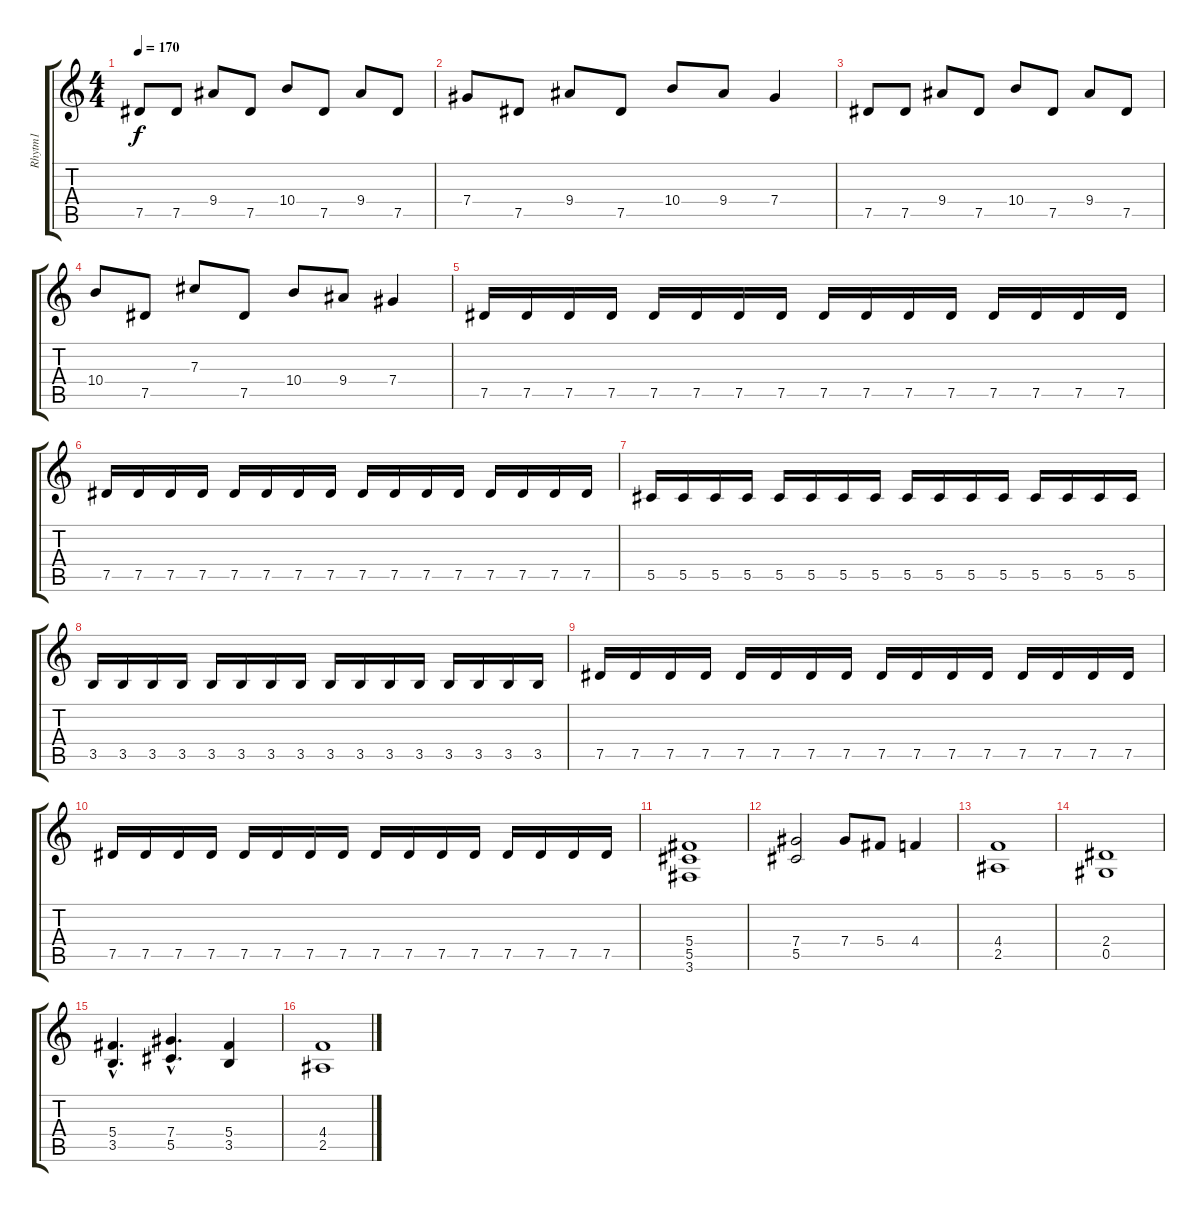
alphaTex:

\track ("Rhytm1" "Rhytm1") {instrument overdrivenguitar}
\staff {score tabs}
\tuning (Eb4 Bb3 Gb3 Db3 Ab2 Eb2) {hide}
\ts (4 4)
\tempo 170
\clef g2
\ks c
7.5.8{dy f} 7.5.8 9.4.8 7.5.8 10.4.8 7.5.8 9.4.8 7.5.8 |
7.4.8 7.5.8 9.4.8 7.5.8 10.4.8 9.4.8 7.4.4 |
7.5.8 7.5.8 9.4.8 7.5.8 10.4.8 7.5.8 9.4.8 7.5.8 |
10.4.8 7.5.8 7.3.8 7.5.8 10.4.8 9.4.8 7.4.4 |
7.5.16 7.5.16 7.5.16 7.5.16 7.5.16 7.5.16 7.5.16 7.5.16 7.5.16 7.5.16 7.5.16 7.5.16 7.5.16 7.5.16 7.5.16 7.5.16 |
7.5.16 7.5.16 7.5.16 7.5.16 7.5.16 7.5.16 7.5.16 7.5.16 7.5.16 7.5.16 7.5.16 7.5.16 7.5.16 7.5.16 7.5.16 7.5.16 |
5.5.16 5.5.16 5.5.16 5.5.16 5.5.16 5.5.16 5.5.16 5.5.16 5.5.16 5.5.16 5.5.16 5.5.16 5.5.16 5.5.16 5.5.16 5.5.16 |
3.5.16 3.5.16 3.5.16 3.5.16 3.5.16 3.5.16 3.5.16 3.5.16 3.5.16 3.5.16 3.5.16 3.5.16 3.5.16 3.5.16 3.5.16 3.5.16 |
7.5.16 7.5.16 7.5.16 7.5.16 7.5.16 7.5.16 7.5.16 7.5.16 7.5.16 7.5.16 7.5.16 7.5.16 7.5.16 7.5.16 7.5.16 7.5.16 |
7.5.16 7.5.16 7.5.16 7.5.16 7.5.16 7.5.16 7.5.16 7.5.16 7.5.16 7.5.16 7.5.16 7.5.16 7.5.16 7.5.16 7.5.16 7.5.16 |
(5.4 5.5 3.6).1 |
(7.4 5.5).2 7.4.8 5.4.8 4.4.4 |
(4.4 2.5).1 |
(2.4 0.5).1 |
(5.4{hac} 3.5{hac}).4{d} (7.4{hac} 5.5{hac}).4{d} (5.4 3.5).4 |
(4.4 2.5).1
